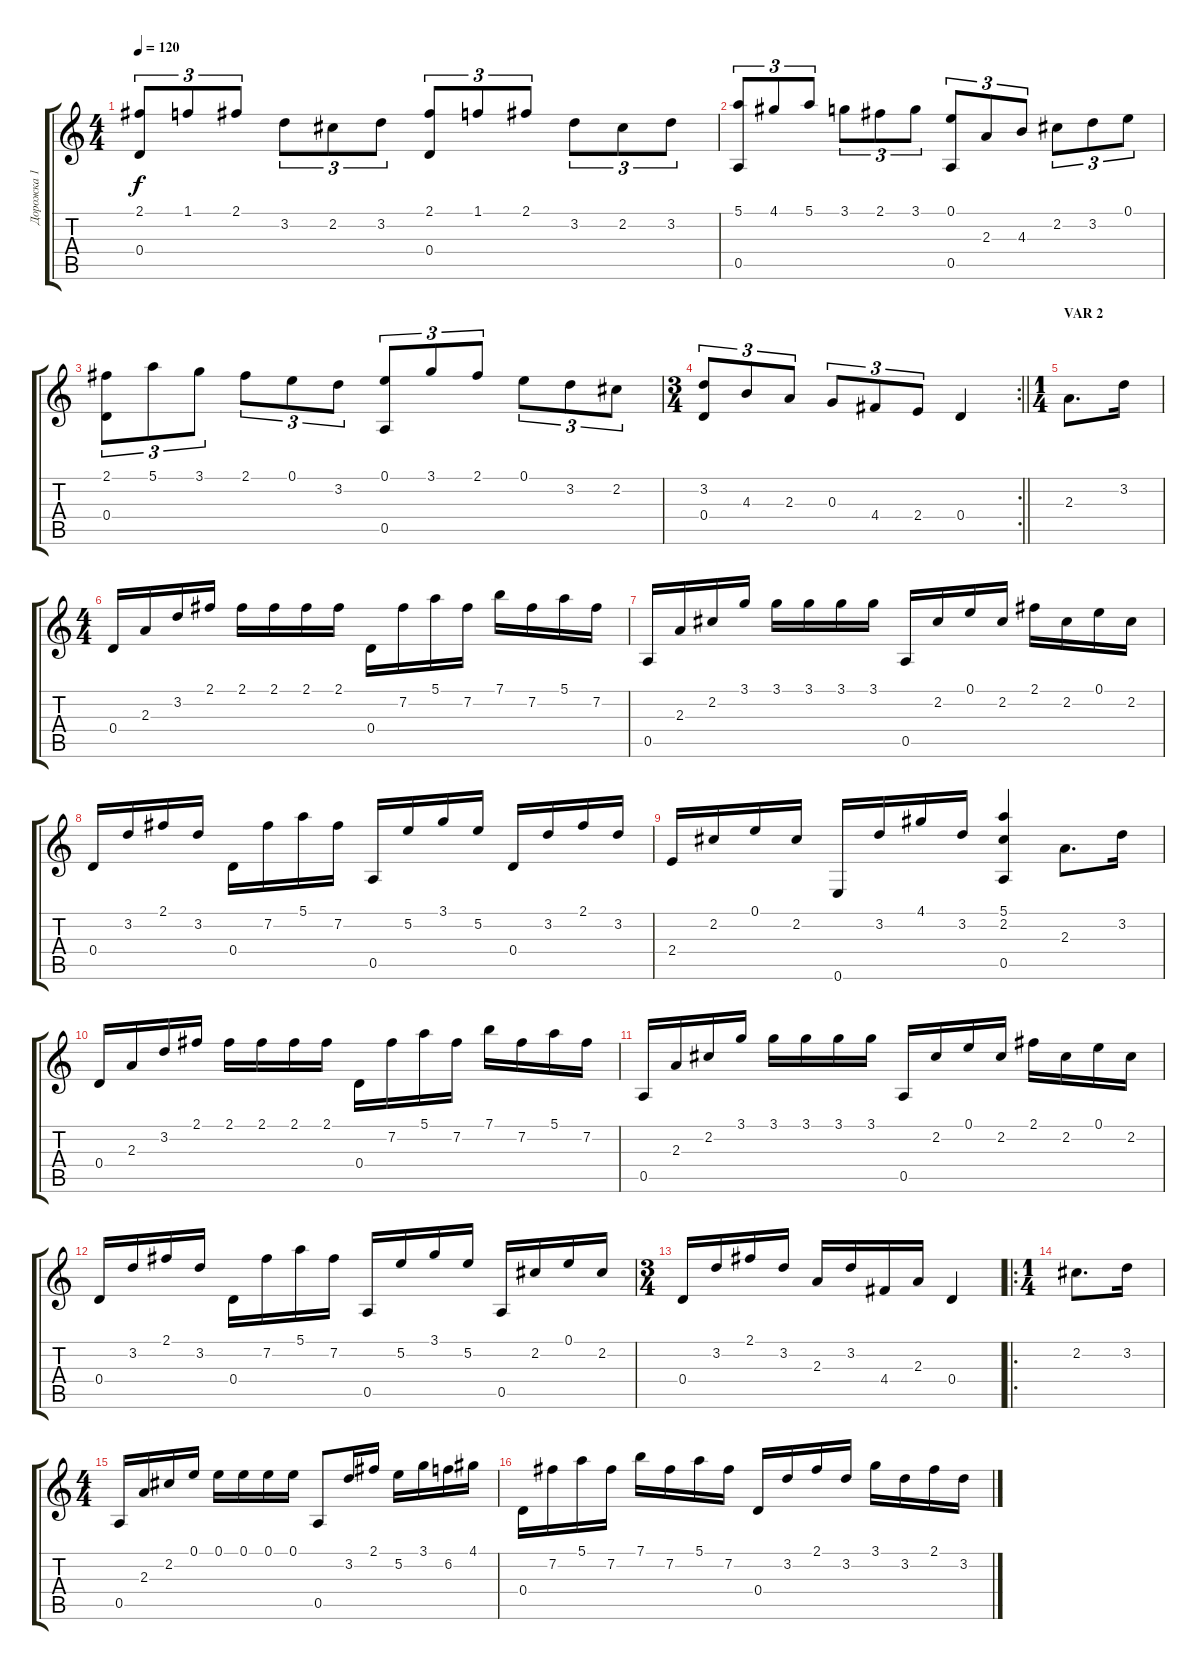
\track ("Дорожка 1" "Дорожка 1") {instrument acousticguitarnylon}
\staff {score tabs}
\tuning (E4 B3 G3 D3 A2 E2) {hide}
\ts (4 4)
\tempo 120
\clef g2
\ks c
(2.1 0.4).8{tu (3 2) dy f} 1.1.8{tu (3 2)} 2.1.8{tu (3 2)} 3.2.8{tu (3 2)} 2.2.8{tu (3 2)} 3.2.8{tu (3 2)} (2.1 0.4).8{tu (3 2)} 1.1.8{tu (3 2)} 2.1.8{tu (3 2)} 3.2.8{tu (3 2)} 2.2.8{tu (3 2)} 3.2.8{tu (3 2)} |
(5.1 0.5).8{tu (3 2)} 4.1.8{tu (3 2)} 5.1.8{tu (3 2)} 3.1.8{tu (3 2)} 2.1.8{tu (3 2)} 3.1.8{tu (3 2)} (0.1 0.5).8{tu (3 2)} 2.3.8{tu (3 2)} 4.3.8{tu (3 2)} 2.2.8{tu (3 2)} 3.2.8{tu (3 2)} 0.1.8{tu (3 2)} |
(2.1 0.4).8{tu (3 2)} 5.1.8{tu (3 2)} 3.1.8{tu (3 2)} 2.1.8{tu (3 2)} 0.1.8{tu (3 2)} 3.2.8{tu (3 2)} (0.1 0.5).8{tu (3 2)} 3.1.8{tu (3 2)} 2.1.8{tu (3 2)} 0.1.8{tu (3 2)} 3.2.8{tu (3 2)} 2.2.8{tu (3 2)} |
\rc 2
\ts (3 4)
\barLineRight lightlight
(3.2 0.4).8{tu (3 2)} 4.3.8{tu (3 2)} 2.3.8{tu (3 2)} 0.3.8{tu (3 2)} 4.4.8{tu (3 2)} 2.4.8{tu (3 2)} 0.4.4 |
\ts (1 4)
\section ("" "VAR 2")
2.3.8{d} 3.2.16 |
\ts (4 4)
0.4.16 2.3.16 3.2.16 2.1.16 2.1.16 2.1.16 2.1.16 2.1.16 0.4.16 7.2.16 5.1.16 7.2.16 7.1.16 7.2.16 5.1.16 7.2.16 |
0.5.16 2.3.16 2.2.16 3.1.16 3.1.16 3.1.16 3.1.16 3.1.16 0.5.16 2.2.16 0.1.16 2.2.16 2.1.16 2.2.16 0.1.16 2.2.16 |
0.4.16 3.2.16 2.1.16 3.2.16 0.4.16 7.2.16 5.1.16 7.2.16 0.5.16 5.2.16 3.1.16 5.2.16 0.4.16 3.2.16 2.1.16 3.2.16 |
2.4.16 2.2.16 0.1.16 2.2.16 0.6.16 3.2.16 4.1.16 3.2.16 (5.1 2.2 0.5).4 2.3.8{d} 3.2.16 |
0.4.16 2.3.16 3.2.16 2.1.16 2.1.16 2.1.16 2.1.16 2.1.16 0.4.16 7.2.16 5.1.16 7.2.16 7.1.16 7.2.16 5.1.16 7.2.16 |
0.5.16 2.3.16 2.2.16 3.1.16 3.1.16 3.1.16 3.1.16 3.1.16 0.5.16 2.2.16 0.1.16 2.2.16 2.1.16 2.2.16 0.1.16 2.2.16 |
0.4.16 3.2.16 2.1.16 3.2.16 0.4.16 7.2.16 5.1.16 7.2.16 0.5.16 5.2.16 3.1.16 5.2.16 0.5.16 2.2.16 0.1.16 2.2.16 |
\ts (3 4)
0.4.16 3.2.16 2.1.16 3.2.16 2.3.16 3.2.16 4.4.16 2.3.16 0.4.4 |
\ro
\ts (1 4)
2.2.8{d} 3.2.16 |
\ts (4 4)
0.5.16 2.3.16 2.2.16 0.1.16 0.1.16 0.1.16 0.1.16 0.1.16 0.5.8 3.2.16 2.1.16 5.2.16 3.1.16 6.2.16 4.1.16 |
0.4.16 7.2.16 5.1.16 7.2.16 7.1.16 7.2.16 5.1.16 7.2.16 0.4.16 3.2.16 2.1.16 3.2.16 3.1.16 3.2.16 2.1.16 3.2.16
